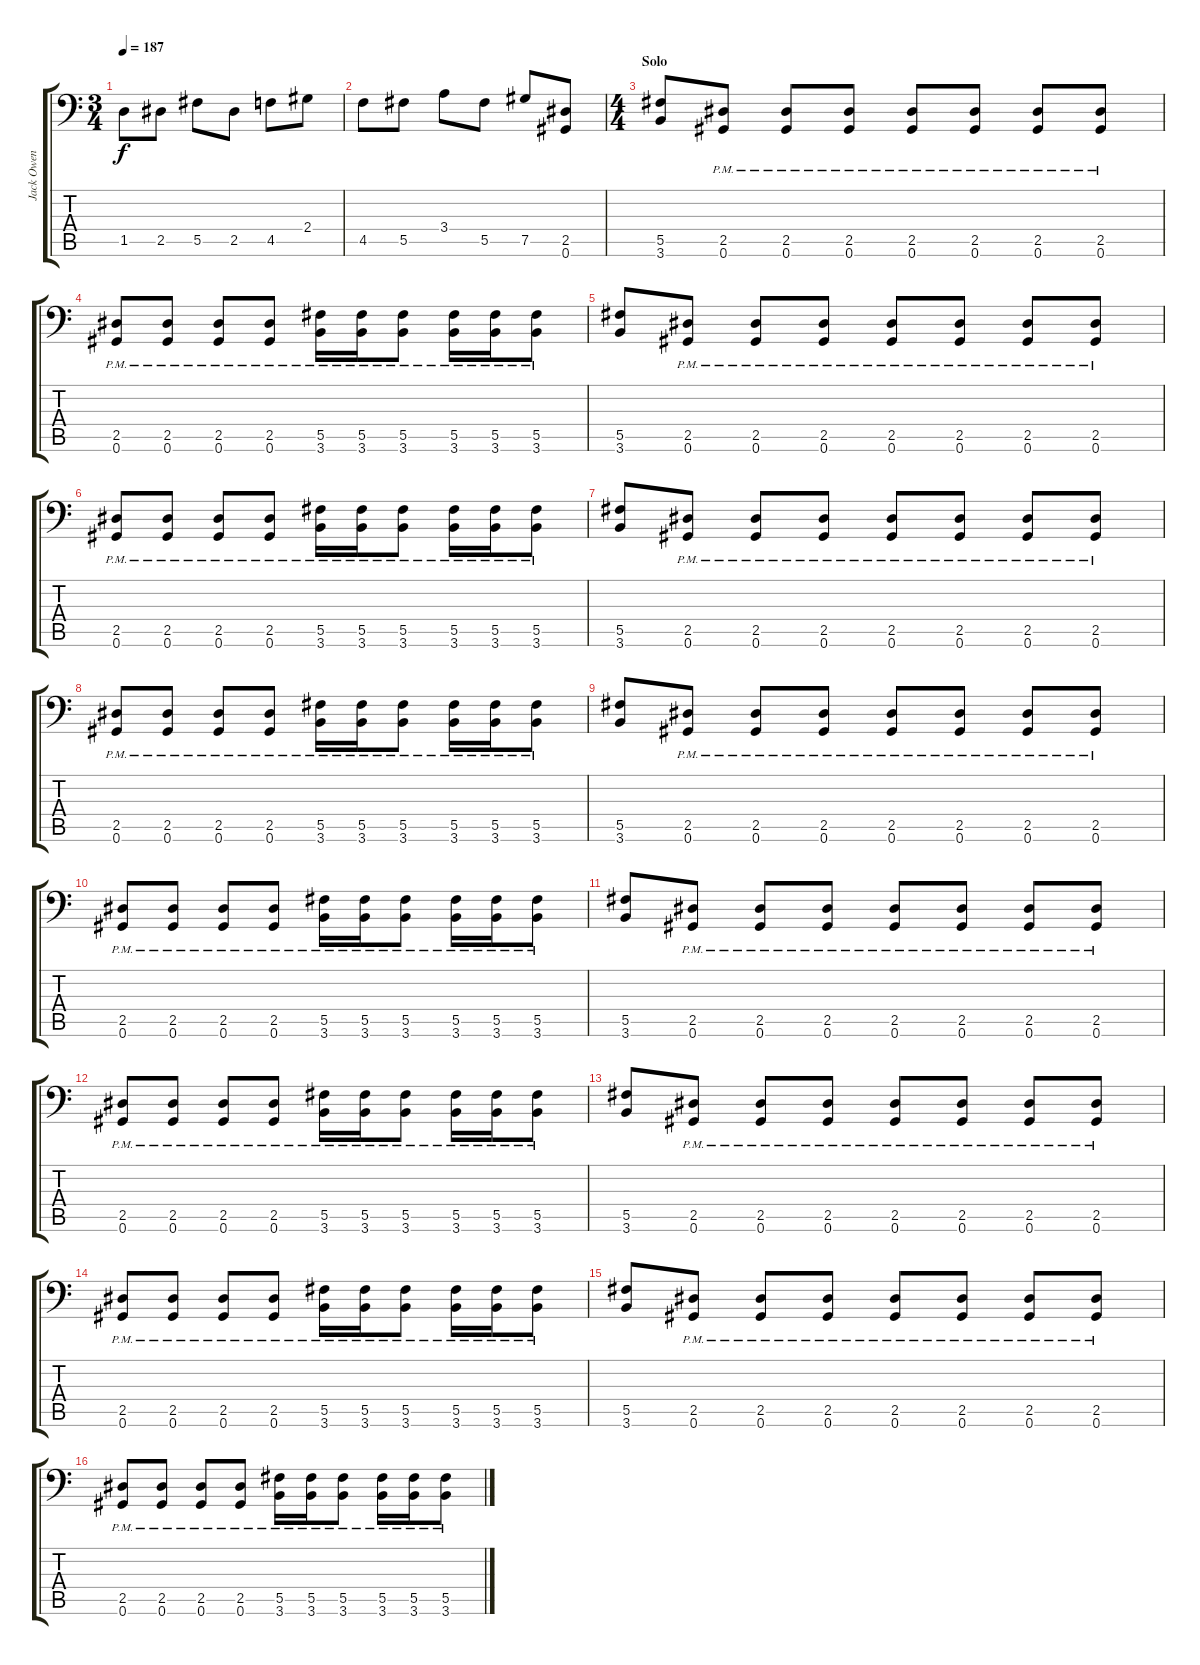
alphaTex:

\track ("Jack Owen - Guitar" "Jack Owen ") {instrument distortionguitar}
\staff {score tabs}
\tuning (Ab3 Eb3 B2 Gb2 Db2 Ab1) {hide}
\ts (3 4)
\tempo 187
\clef f4
\ks c
1.5.8{dy f} 2.5.8 5.5.8 2.5.8 4.5.8 2.4.8 |
4.5.8 5.5.8 3.4.8 5.5.8 7.5.8 (2.5 0.6).8 |
\ts (4 4)
\section ("" "Solo")
(5.5 3.6).8 (2.5{pm} 0.6{pm}).8 (2.5{pm} 0.6{pm}).8 (2.5{pm} 0.6{pm}).8 (2.5{pm} 0.6{pm}).8 (2.5{pm} 0.6{pm}).8 (2.5{pm} 0.6{pm}).8 (2.5{pm} 0.6{pm}).8 |
(2.5{pm} 0.6{pm}).8 (2.5{pm} 0.6{pm}).8 (2.5{pm} 0.6{pm}).8 (2.5{pm} 0.6{pm}).8 (5.5{pm} 3.6{pm}).16 (5.5{pm} 3.6{pm}).16 (5.5{pm} 3.6{pm}).8 (5.5{pm} 3.6{pm}).16 (5.5{pm} 3.6{pm}).16 (5.5{pm} 3.6{pm}).8 |
(5.5 3.6).8 (2.5{pm} 0.6{pm}).8 (2.5{pm} 0.6{pm}).8 (2.5{pm} 0.6{pm}).8 (2.5{pm} 0.6{pm}).8 (2.5{pm} 0.6{pm}).8 (2.5{pm} 0.6{pm}).8 (2.5{pm} 0.6{pm}).8 |
(2.5{pm} 0.6{pm}).8 (2.5{pm} 0.6{pm}).8 (2.5{pm} 0.6{pm}).8 (2.5{pm} 0.6{pm}).8 (5.5{pm} 3.6{pm}).16 (5.5{pm} 3.6{pm}).16 (5.5{pm} 3.6{pm}).8 (5.5{pm} 3.6{pm}).16 (5.5{pm} 3.6{pm}).16 (5.5{pm} 3.6{pm}).8 |
(5.5 3.6).8 (2.5{pm} 0.6{pm}).8 (2.5{pm} 0.6{pm}).8 (2.5{pm} 0.6{pm}).8 (2.5{pm} 0.6{pm}).8 (2.5{pm} 0.6{pm}).8 (2.5{pm} 0.6{pm}).8 (2.5{pm} 0.6{pm}).8 |
(2.5{pm} 0.6{pm}).8 (2.5{pm} 0.6{pm}).8 (2.5{pm} 0.6{pm}).8 (2.5{pm} 0.6{pm}).8 (5.5{pm} 3.6{pm}).16 (5.5{pm} 3.6{pm}).16 (5.5{pm} 3.6{pm}).8 (5.5{pm} 3.6{pm}).16 (5.5{pm} 3.6{pm}).16 (5.5{pm} 3.6{pm}).8 |
(5.5 3.6).8 (2.5{pm} 0.6{pm}).8 (2.5{pm} 0.6{pm}).8 (2.5{pm} 0.6{pm}).8 (2.5{pm} 0.6{pm}).8 (2.5{pm} 0.6{pm}).8 (2.5{pm} 0.6{pm}).8 (2.5{pm} 0.6{pm}).8 |
(2.5{pm} 0.6{pm}).8 (2.5{pm} 0.6{pm}).8 (2.5{pm} 0.6{pm}).8 (2.5{pm} 0.6{pm}).8 (5.5{pm} 3.6{pm}).16 (5.5{pm} 3.6{pm}).16 (5.5{pm} 3.6{pm}).8 (5.5{pm} 3.6{pm}).16 (5.5{pm} 3.6{pm}).16 (5.5{pm} 3.6{pm}).8 |
(5.5 3.6).8 (2.5{pm} 0.6{pm}).8 (2.5{pm} 0.6{pm}).8 (2.5{pm} 0.6{pm}).8 (2.5{pm} 0.6{pm}).8 (2.5{pm} 0.6{pm}).8 (2.5{pm} 0.6{pm}).8 (2.5{pm} 0.6{pm}).8 |
(2.5{pm} 0.6{pm}).8 (2.5{pm} 0.6{pm}).8 (2.5{pm} 0.6{pm}).8 (2.5{pm} 0.6{pm}).8 (5.5{pm} 3.6{pm}).16 (5.5{pm} 3.6{pm}).16 (5.5{pm} 3.6{pm}).8 (5.5{pm} 3.6{pm}).16 (5.5{pm} 3.6{pm}).16 (5.5{pm} 3.6{pm}).8 |
(5.5 3.6).8 (2.5{pm} 0.6{pm}).8 (2.5{pm} 0.6{pm}).8 (2.5{pm} 0.6{pm}).8 (2.5{pm} 0.6{pm}).8 (2.5{pm} 0.6{pm}).8 (2.5{pm} 0.6{pm}).8 (2.5{pm} 0.6{pm}).8 |
(2.5{pm} 0.6{pm}).8 (2.5{pm} 0.6{pm}).8 (2.5{pm} 0.6{pm}).8 (2.5{pm} 0.6{pm}).8 (5.5{pm} 3.6{pm}).16 (5.5{pm} 3.6{pm}).16 (5.5{pm} 3.6{pm}).8 (5.5{pm} 3.6{pm}).16 (5.5{pm} 3.6{pm}).16 (5.5{pm} 3.6{pm}).8 |
(5.5 3.6).8 (2.5{pm} 0.6{pm}).8 (2.5{pm} 0.6{pm}).8 (2.5{pm} 0.6{pm}).8 (2.5{pm} 0.6{pm}).8 (2.5{pm} 0.6{pm}).8 (2.5{pm} 0.6{pm}).8 (2.5{pm} 0.6{pm}).8 |
(2.5{pm} 0.6{pm}).8 (2.5{pm} 0.6{pm}).8 (2.5{pm} 0.6{pm}).8 (2.5{pm} 0.6{pm}).8 (5.5{pm} 3.6{pm}).16 (5.5{pm} 3.6{pm}).16 (5.5{pm} 3.6{pm}).8 (5.5{pm} 3.6{pm}).16 (5.5{pm} 3.6{pm}).16 (5.5{pm} 3.6{pm}).8
